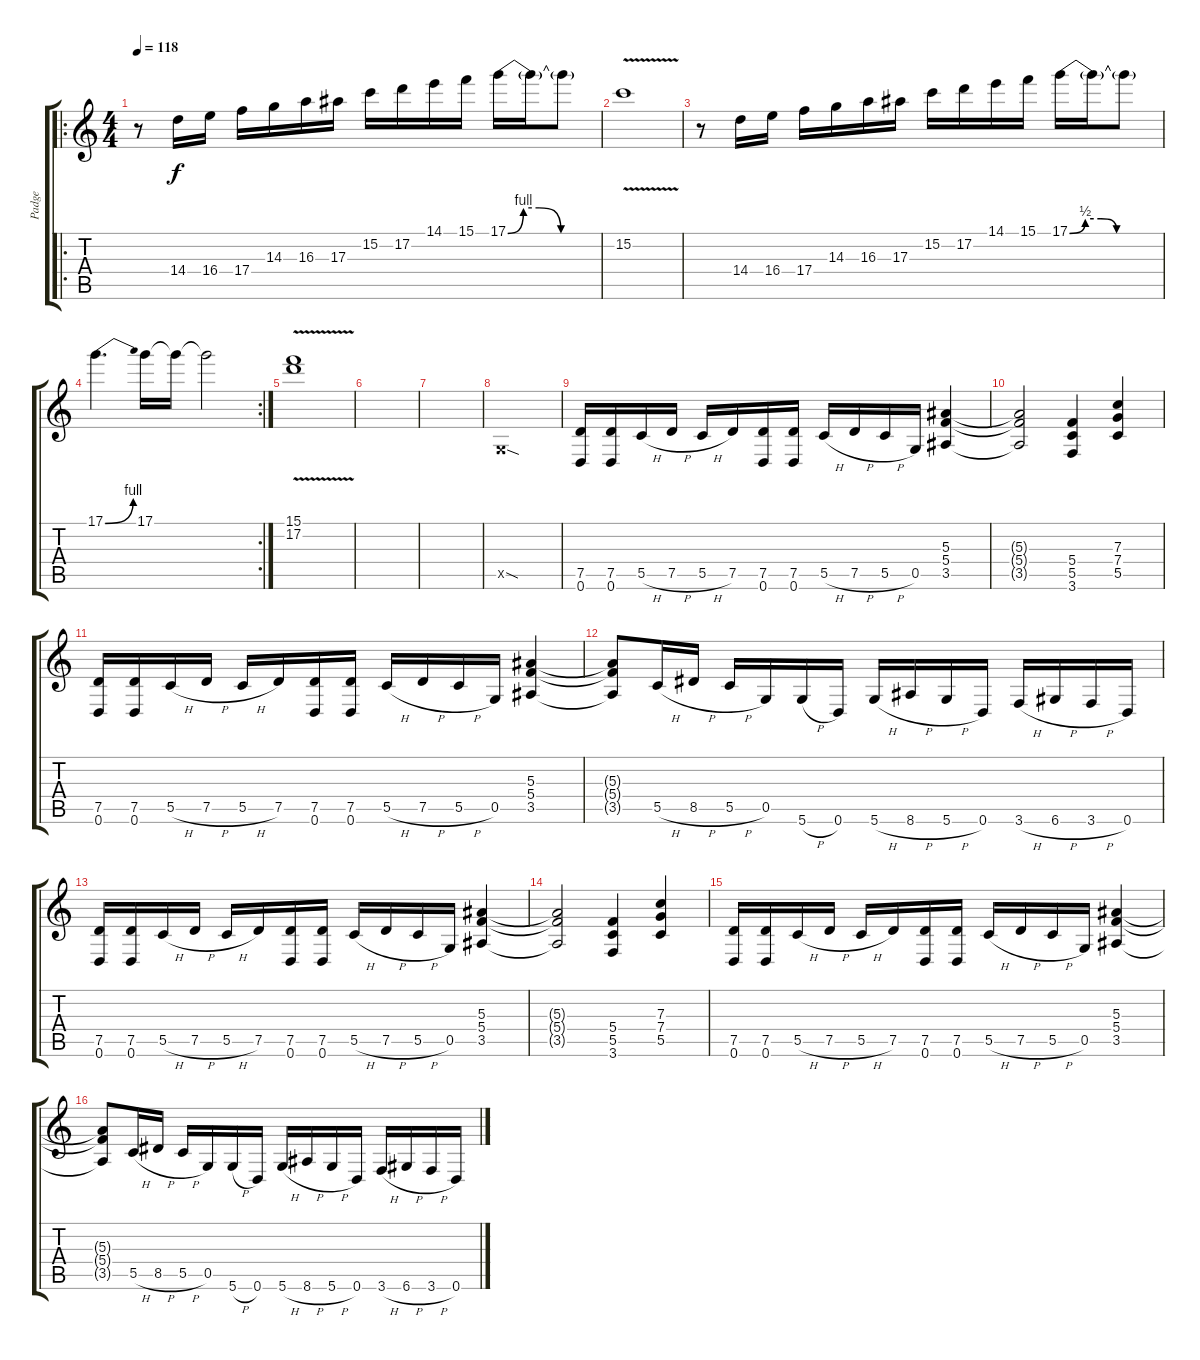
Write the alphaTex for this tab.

\track ("Padge" "Padge") {instrument acousticguitarsteel}
\staff {score tabs}
\tuning (D4 A3 F3 C3 G2 D2) {hide}
\ro
\ts (4 4)
\tempo 118
\clef g2
\ks c
r.8{dy f} 14.4.16 16.4.16 17.4.16 14.3.16 16.3.16 17.3.16 15.2.16 17.2.16 14.1.16 15.1.16 17.1{be (custom 0 0 10 4 20 4 34 0 60 0)}.16 17.1{t}.16 17.1{t}.8 |
15.2{v}.1 |
r.8 14.4.16 16.4.16 17.4.16 14.3.16 16.3.16 17.3.16 15.2.16 17.2.16 14.1.16 15.1.16 17.1{be (custom 0 0 10 2 20 2 30 0 60 0)}.16 17.1{t}.16 17.1{t}.8 |
\rc 2
17.1{be (bend 0 0 60 4)}.4{d} 17.1.16 17.1{t}.16 17.1{t}.2 |
(15.1 17.2{v}).1 |
|
|
0.5{sod x}.1 |
(7.5 0.6).16 (7.5 0.6).16 5.5{h}.16 7.5{h}.16 5.5{h}.16 7.5.16 (7.5 0.6).16 (7.5 0.6).16 5.5{h}.16 7.5{h}.16 5.5{h}.16 0.5.16 (5.3 5.4 3.5).4 |
(5.3{t} 5.4{t} 3.5{t}).2 (5.4 5.5 3.6).4 (7.3 7.4 5.5).4 |
(7.5 0.6).16 (7.5 0.6).16 5.5{h}.16 7.5{h}.16 5.5{h}.16 7.5.16 (7.5 0.6).16 (7.5 0.6).16 5.5{h}.16 7.5{h}.16 5.5{h}.16 0.5.16 (5.3 5.4 3.5).4 |
(5.3{t} 5.4{t} 3.5{t}).8 5.5{h}.16 8.5{h}.16 5.5{h}.16 0.5.16 5.6{h}.16 0.6.16 5.6{h}.16 8.6{h}.16 5.6{h}.16 0.6.16 3.6{h}.16 6.6{h}.16 3.6{h}.16 0.6.16 |
(7.5 0.6).16 (7.5 0.6).16 5.5{h}.16 7.5{h}.16 5.5{h}.16 7.5.16 (7.5 0.6).16 (7.5 0.6).16 5.5{h}.16 7.5{h}.16 5.5{h}.16 0.5.16 (5.3 5.4 3.5).4 |
(5.3{t} 5.4{t} 3.5{t}).2 (5.4 5.5 3.6).4 (7.3 7.4 5.5).4 |
(7.5 0.6).16 (7.5 0.6).16 5.5{h}.16 7.5{h}.16 5.5{h}.16 7.5.16 (7.5 0.6).16 (7.5 0.6).16 5.5{h}.16 7.5{h}.16 5.5{h}.16 0.5.16 (5.3 5.4 3.5).4 |
(5.3{t} 5.4{t} 3.5{t}).8 5.5{h}.16 8.5{h}.16 5.5{h}.16 0.5.16 5.6{h}.16 0.6.16 5.6{h}.16 8.6{h}.16 5.6{h}.16 0.6.16 3.6{h}.16 6.6{h}.16 3.6{h}.16 0.6.16
